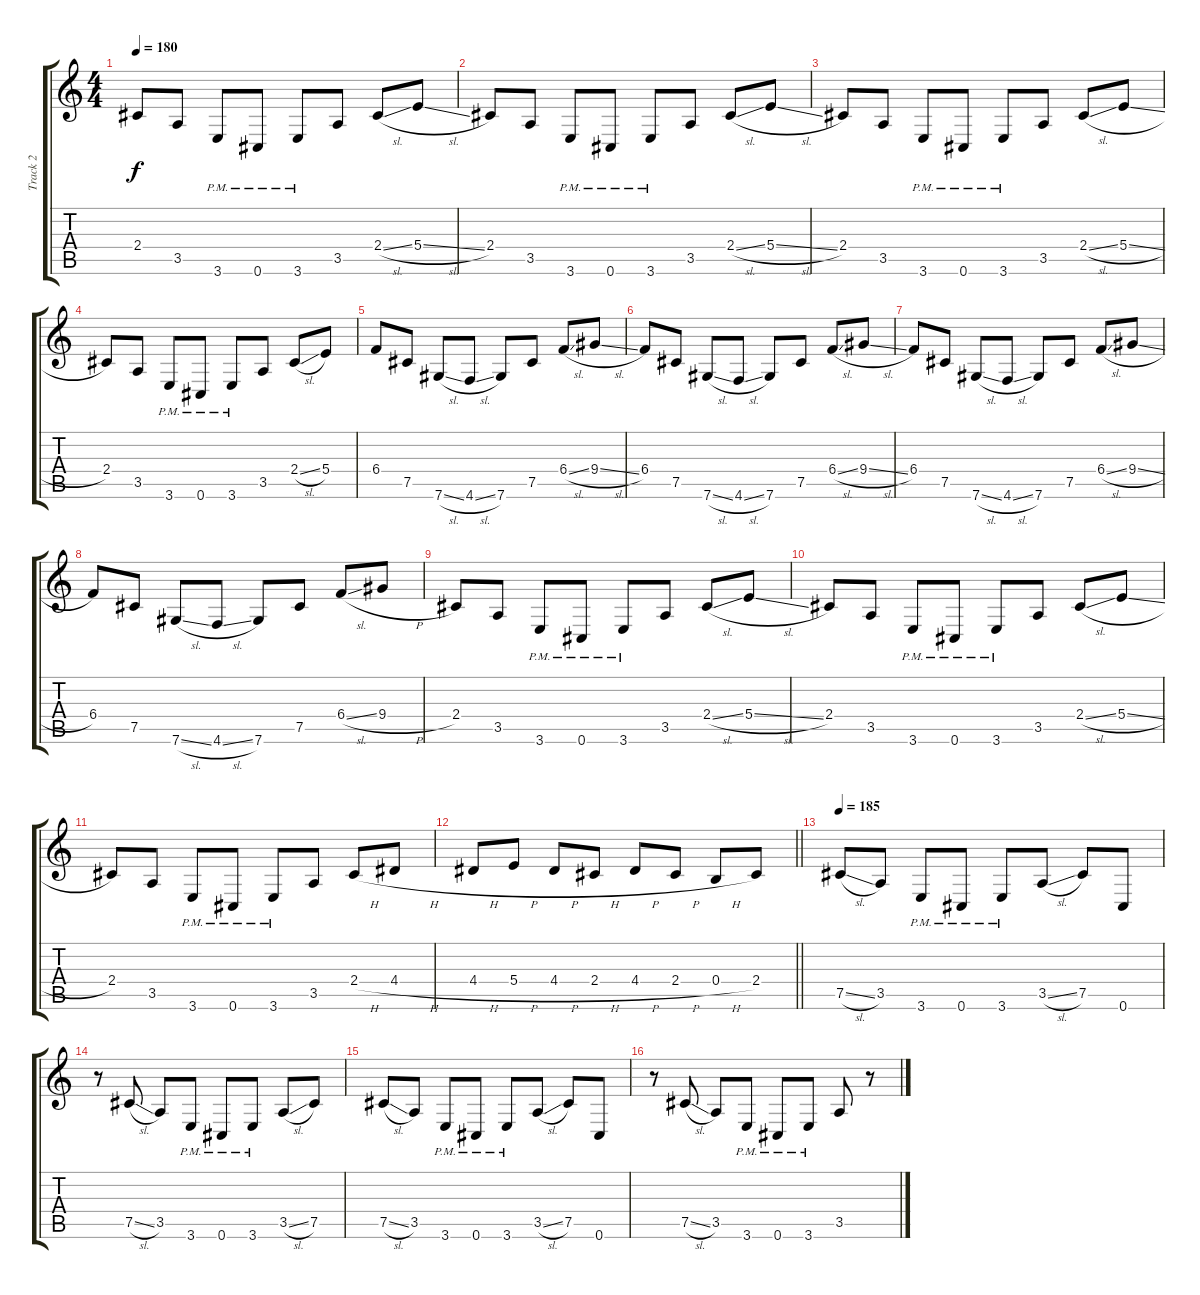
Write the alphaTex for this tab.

\track ("Track 2" "Track 2") {instrument distortionguitar}
\staff {score tabs}
\tuning (Db4 Ab3 E3 B2 Gb2 Db2) {hide}
\ts (4 4)
\tempo 180
\clef g2
\ks c
2.4.8{dy f} 3.5.8 3.6{pm}.8 0.6{pm}.8 3.6{pm}.8 3.5.8 2.4{sl}.8 5.4{sl}.8 |
2.4.8 3.5.8 3.6{pm}.8 0.6{pm}.8 3.6{pm}.8 3.5.8 2.4{sl}.8 5.4{sl}.8 |
2.4.8{volume 10} 3.5.8 3.6{pm}.8 0.6{pm}.8 3.6{pm}.8 3.5.8 2.4{sl}.8 5.4{sl}.8 |
2.4.8 3.5.8 3.6{pm}.8 0.6{pm}.8 3.6{pm}.8 3.5.8 2.4{sl}.8 5.4.8 |
6.4.8 7.5.8 7.6{sl}.8 4.6{sl}.8 7.6.8 7.5.8 6.4{sl}.8 9.4{sl}.8 |
6.4.8 7.5.8 7.6{sl}.8 4.6{sl}.8 7.6.8 7.5.8 6.4{sl}.8 9.4{sl}.8 |
6.4.8 7.5.8 7.6{sl}.8 4.6{sl}.8 7.6.8 7.5.8 6.4{sl}.8 9.4{sl}.8 |
6.4.8 7.5.8 7.6{sl}.8 4.6{sl}.8 7.6.8 7.5.8 6.4{sl}.8 9.4{h}.8 |
2.4.8 3.5.8 3.6{pm}.8 0.6{pm}.8 3.6{pm}.8 3.5.8 2.4{sl}.8 5.4{sl}.8 |
2.4.8 3.5.8 3.6{pm}.8 0.6{pm}.8 3.6{pm}.8 3.5.8 2.4{sl}.8 5.4{sl}.8 |
2.4.8 3.5.8 3.6{pm}.8 0.6{pm}.8 3.6{pm}.8 3.5.8 2.4{h}.8 4.4{h}.8 |
\barLineRight lightlight
4.4{h}.8 5.4{h}.8 4.4{h}.8 2.4{h}.8 4.4{h}.8 2.4{h}.8 0.4{h}.8 2.4.8 |
\tempo 185
7.5{sl}.8 3.5.8 3.6{pm}.8 0.6{pm}.8 3.6{pm}.8 3.5{sl}.8 7.5.8 0.6.8 |
r.8 7.5{sl}.8 3.5.8 3.6{pm}.8 0.6{pm}.8 3.6{pm}.8 3.5{sl}.8 7.5.8 |
7.5{sl}.8 3.5.8 3.6{pm}.8 0.6{pm}.8 3.6{pm}.8 3.5{sl}.8 7.5.8 0.6.8 |
r.8 7.5{sl}.8 3.5.8 3.6{pm}.8 0.6{pm}.8 3.6{pm}.8 3.5.8 r.8
